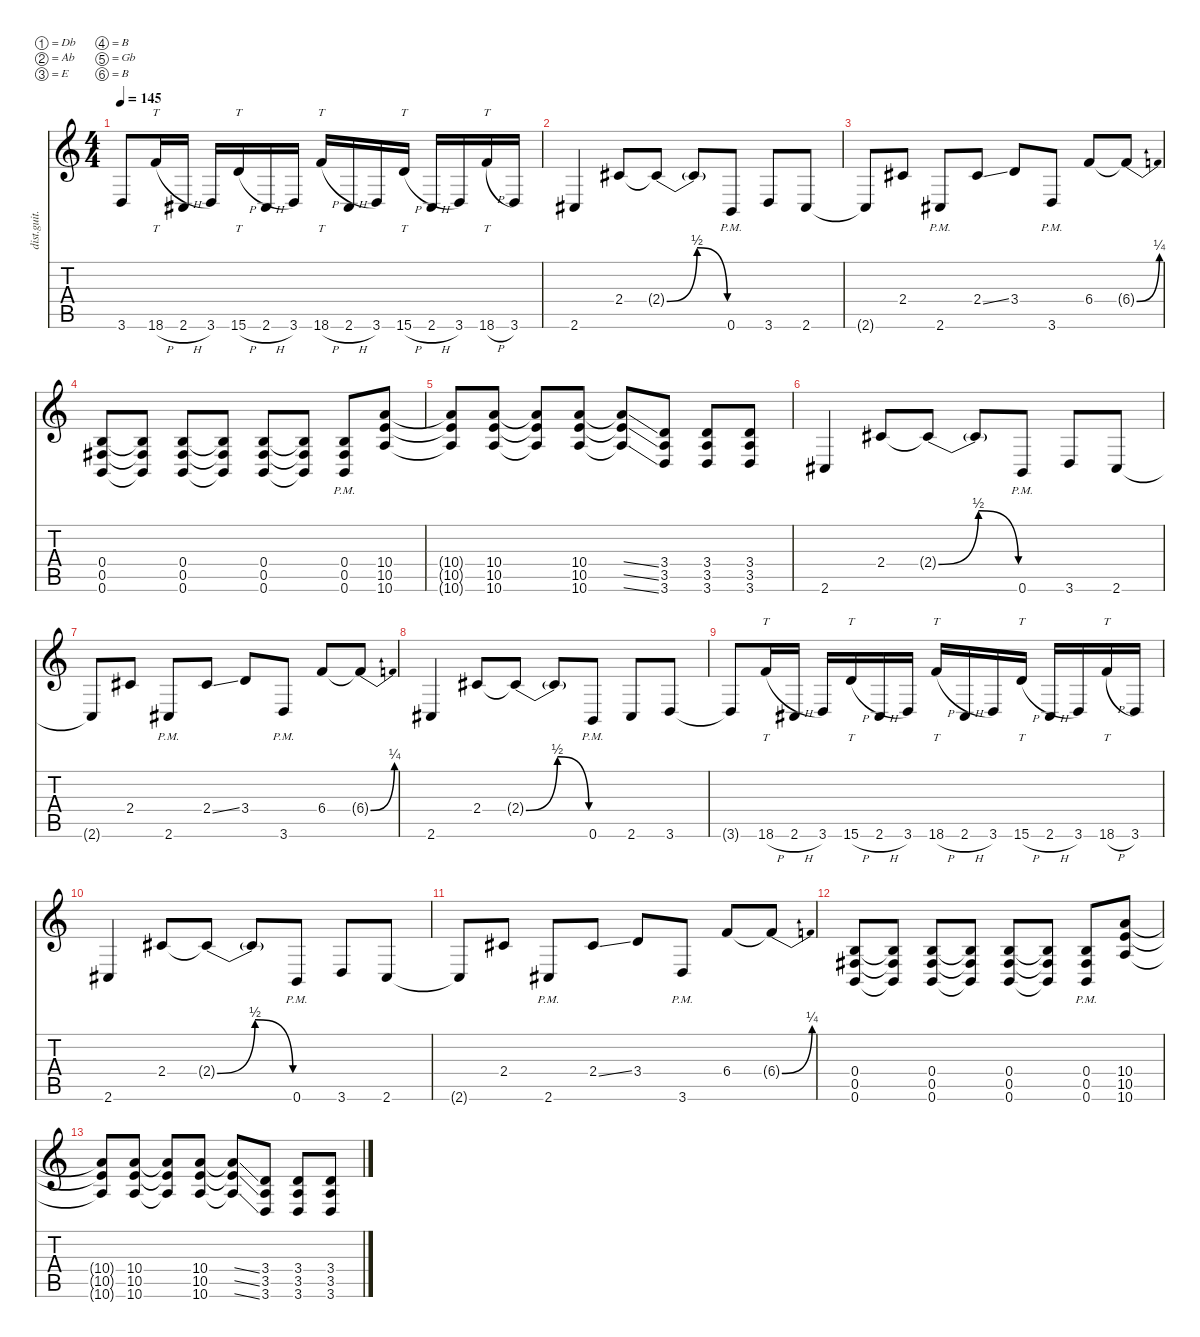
\defaultSystemsLayout 4
\hideDynamics
\bracketExtendMode nobrackets
\otherSystemsTrackNameOrientation horizontal
\track ("riff" "dist.guit.") {instrument distortionguitar}
\staff {score tabs}
\tuning (Db4 Ab3 E3 B2 Gb2 B1)
\ts (4 4)
\tempo 145
\clef g2
\ks c
3.6{t}.8{dy mf beam Up} 18.6{h}.16{tt beam Up} 2.6{h acc #}.16{beam Up} 3.6.16{beam Up} 15.6{h}.16{tt beam Up} 2.6{h acc #}.16{beam Up} 3.6.16{beam Up} 18.6{h}.16{tt beam Up} 2.6{h acc #}.16{beam Up} 3.6.16{beam Up} 15.6{h}.16{tt beam Up} 2.6{h acc #}.16{beam Up} 3.6.16{beam Up} 18.6{h}.16{tt beam Up} 3.6.16{beam Up} |
2.6{acc #}.4{beam Up} 2.4{acc #}.8{beam Up} 2.4{be (bendrelease 0 0 9.6 2 20.4 2 30 0) t acc #}.8{beam Up} 2.4{t acc #}.8{beam Up} 0.6{pm}.8{beam Up} 3.6.8{beam Up} 2.6{acc #}.8{beam Up} |
2.6{t acc #}.8{beam Up} 2.4{acc #}.8{beam Up} 2.6{pm acc #}.8{beam Up} 2.4{ss acc #}.8{beam Up} 3.4.8{beam Up} 3.6{pm}.8{beam Up} 6.4.8{beam Up} 6.4{be (bend 0 0 14.399999999999999 1) t}.8{beam Up} |
(0.6 0.5{acc #} 0.4).8{beam Up} (0.6{t} 0.5{t acc #} 0.4{t}).8{beam Up} (0.6 0.4 0.5{acc #}).8{beam Up} (0.6{t} 0.4{t} 0.5{t acc #}).8{beam Up} (0.6 0.5{acc #} 0.4).8{beam Up} (0.6{t} 0.5{t acc #} 0.4{t}).8{beam Up} (0.6{pm} 0.5{pm acc #} 0.4{pm}).8{beam Up} (10.6 10.5 10.4).8{beam Up} |
(10.6{t} 10.5{t} 10.4{t}).8{beam Up} (10.6 10.5 10.4).8{beam Up} (10.6{t} 10.5{t} 10.4{t}).8{beam Up} (10.6 10.5 10.4).8{beam Up} (10.6{ss t} 10.5{ss t} 10.4{ss t}).8{beam Up} (3.6 3.5 3.4).8{beam Up} (3.6 3.4 3.5).8{beam Up} (3.6 3.5 3.4).8{beam Up} |
2.6{acc #}.4{beam Up} 2.4{acc #}.8{beam Up} 2.4{be (bendrelease 0 0 9.6 2 20.4 2 30 0) t acc #}.8{beam Up} 2.4{t acc #}.8{beam Up} 0.6{pm}.8{beam Up} 3.6.8{beam Up} 2.6{acc #}.8{beam Up} |
2.6{t acc #}.8{beam Up} 2.4{acc #}.8{beam Up} 2.6{pm acc #}.8{beam Up} 2.4{ss acc #}.8{beam Up} 3.4.8{beam Up} 3.6{pm}.8{beam Up} 6.4.8{beam Up} 6.4{be (bend 0 0 14.399999999999999 1) t}.8{beam Up} |
2.6{acc #}.4{beam Up} 2.4{acc #}.8{beam Up} 2.4{be (bendrelease 0 0 9.6 2 20.4 2 30 0) t acc #}.8{beam Up} 2.4{t acc #}.8{beam Up} 0.6{pm}.8{beam Up} 2.6{acc #}.8{beam Up} 3.6.8{beam Up} |
3.6{t}.8{beam Up} 18.6{h}.16{tt beam Up} 2.6{h acc #}.16{beam Up} 3.6.16{beam Up} 15.6{h}.16{tt beam Up} 2.6{h acc #}.16{beam Up} 3.6.16{beam Up} 18.6{h}.16{tt beam Up} 2.6{h acc #}.16{beam Up} 3.6.16{beam Up} 15.6{h}.16{tt beam Up} 2.6{h acc #}.16{beam Up} 3.6.16{beam Up} 18.6{h}.16{tt beam Up} 3.6.16{beam Up} |
2.6{acc #}.4{beam Up} 2.4{acc #}.8{beam Up} 2.4{be (bendrelease 0 0 9.6 2 20.4 2 30 0) t acc #}.8{beam Up} 2.4{t acc #}.8{beam Up} 0.6{pm}.8{beam Up} 3.6.8{beam Up} 2.6{acc #}.8{beam Up} |
2.6{t acc #}.8{beam Up} 2.4{acc #}.8{beam Up} 2.6{pm acc #}.8{beam Up} 2.4{ss acc #}.8{beam Up} 3.4.8{beam Up} 3.6{pm}.8{beam Up} 6.4.8{beam Up} 6.4{be (bend 0 0 14.399999999999999 1) t}.8{beam Up} |
(0.6 0.5{acc #} 0.4).8{beam Up} (0.6{t} 0.5{t acc #} 0.4{t}).8{beam Up} (0.6 0.4 0.5{acc #}).8{beam Up} (0.6{t} 0.4{t} 0.5{t acc #}).8{beam Up} (0.6 0.5{acc #} 0.4).8{beam Up} (0.6{t} 0.5{t acc #} 0.4{t}).8{beam Up} (0.6{pm} 0.5{pm acc #} 0.4{pm}).8{beam Up} (10.6 10.5 10.4).8{beam Up} |
(10.6{t} 10.5{t} 10.4{t}).8{beam Up} (10.6 10.5 10.4).8{beam Up} (10.6{t} 10.5{t} 10.4{t}).8{beam Up} (10.6 10.5 10.4).8{beam Up} (10.6{ss t} 10.5{ss t} 10.4{ss t}).8{beam Up} (3.6 3.5 3.4).8{beam Up} (3.6 3.4 3.5).8{beam Up} (3.6 3.5 3.4).8{beam Up}
